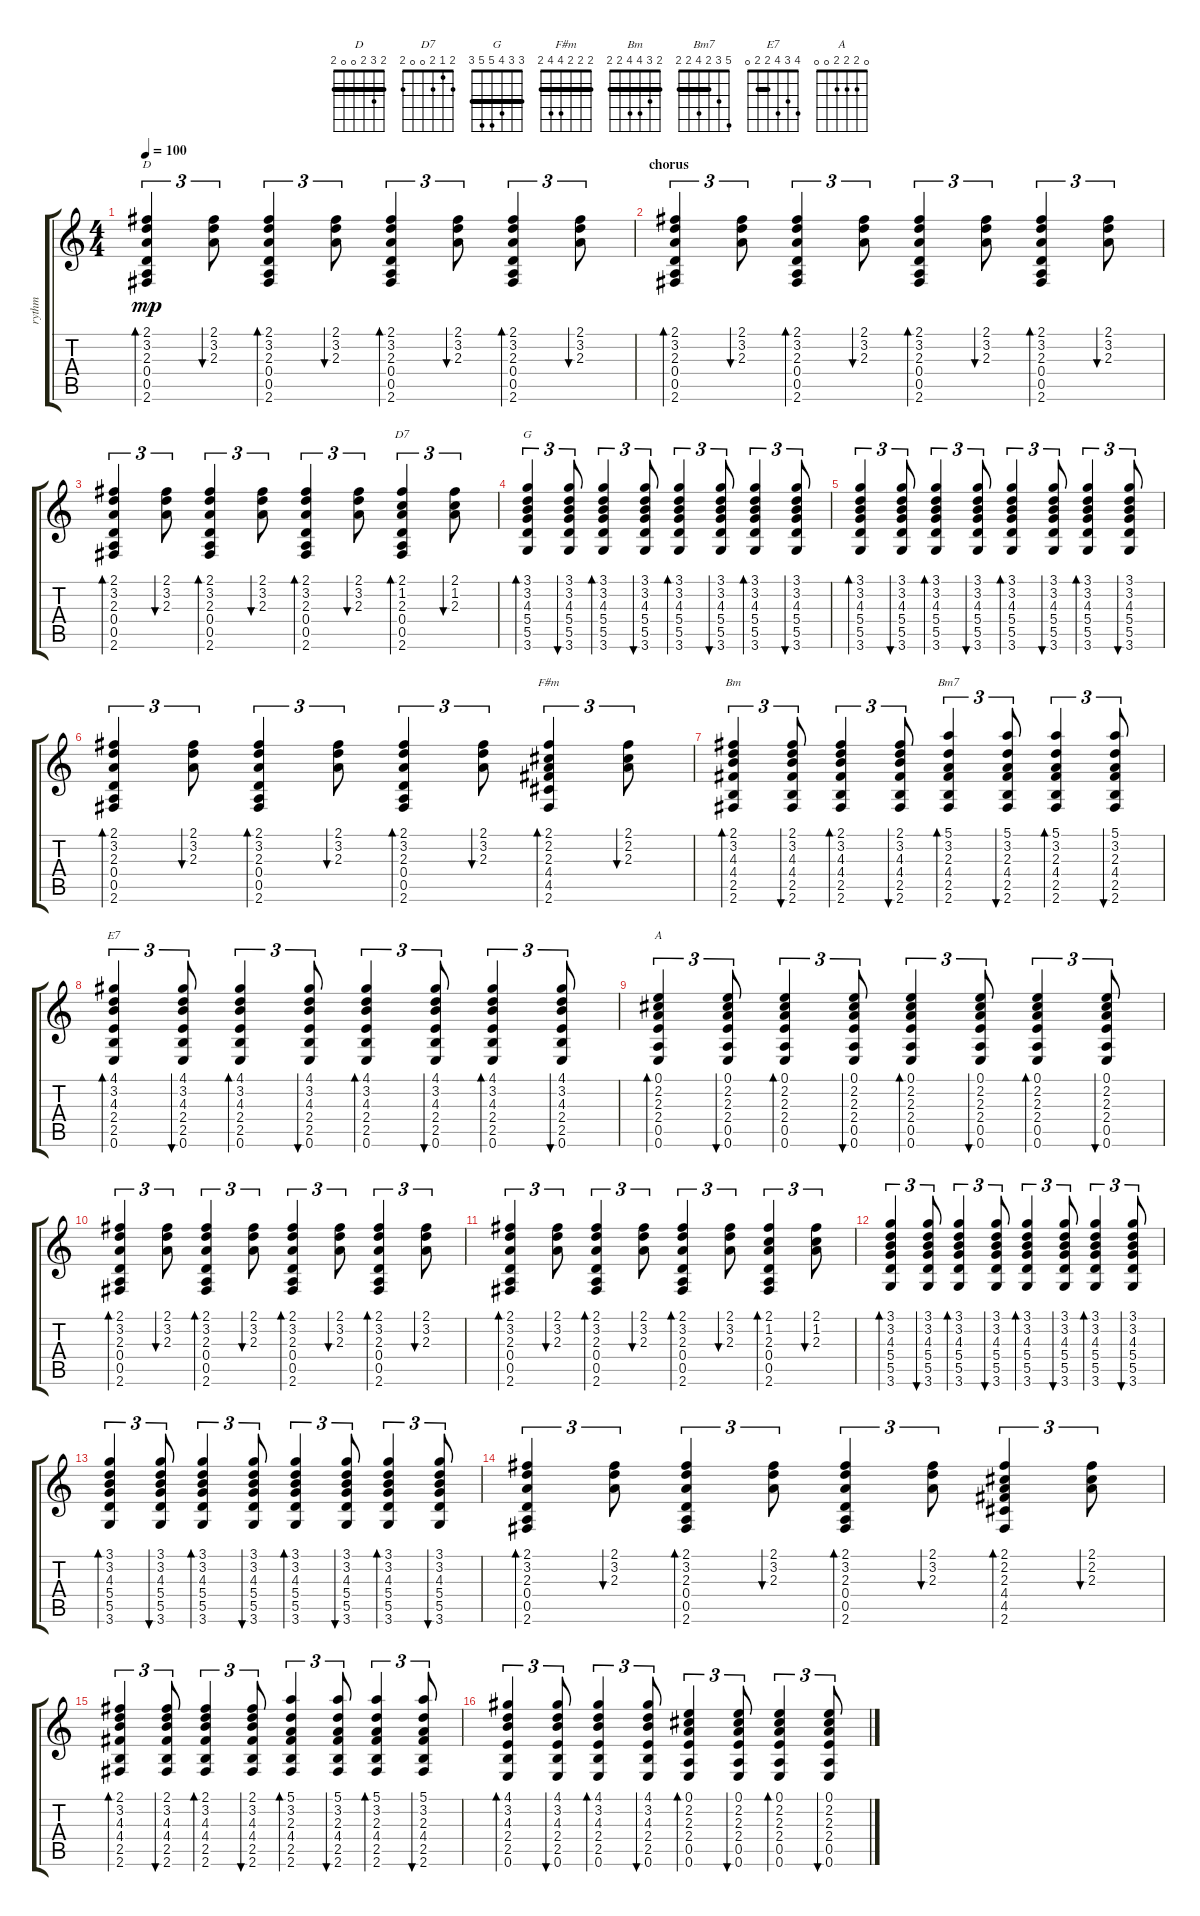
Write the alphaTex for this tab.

\track ("rythm" "rythm") {instrument acousticguitarsteel}
\staff {score tabs}
\tuning (E4 B3 G3 D3 A2 E2) {hide}
\chord ("D" 2 3 2 0 0 2) {barre 2}
\chord ("D7" 2 1 2 0 0 2)
\chord ("G" 3 3 4 5 5 3) {barre 3}
\chord ("F#m" 2 2 2 4 4 2) {barre 2}
\chord ("Bm" 2 3 4 4 2 2) {barre 2}
\chord ("Bm7" 5 3 2 4 2 2) {barre 2}
\chord ("E7" 4 3 4 2 2 0) {barre 2}
\chord ("A" 0 2 2 2 0 0)
\ts (4 4)
\tempo 100
\clef g2
\ks c
(2.1 3.2 2.3 0.4 0.5 2.6).4{tu (3 2) bd 60 ch "D" dy mp} (2.1 3.2 2.3).8{tu (3 2) bu 60} (2.1 3.2 2.3 0.4 0.5 2.6).4{tu (3 2) bd 60} (2.1 3.2 2.3).8{tu (3 2) bu 60} (2.1 3.2 2.3 0.4 0.5 2.6).4{tu (3 2) bd 60} (2.1 3.2 2.3).8{tu (3 2) bu 60} (2.1 3.2 2.3 0.4 0.5 2.6).4{tu (3 2) bd 60} (2.1 3.2 2.3).8{tu (3 2) bu 60} |
\section ("" "chorus")
(2.1 3.2 2.3 0.4 0.5 2.6).4{tu (3 2) bd 60} (2.1 3.2 2.3).8{tu (3 2) bu 60} (2.1 3.2 2.3 0.4 0.5 2.6).4{tu (3 2) bd 60} (2.1 3.2 2.3).8{tu (3 2) bu 60} (2.1 3.2 2.3 0.4 0.5 2.6).4{tu (3 2) bd 60} (2.1 3.2 2.3).8{tu (3 2) bu 60} (2.1 3.2 2.3 0.4 0.5 2.6).4{tu (3 2) bd 60} (2.1 3.2 2.3).8{tu (3 2) bu 60} |
(2.1 3.2 2.3 0.4 0.5 2.6).4{tu (3 2) bd 60} (2.1 3.2 2.3).8{tu (3 2) bu 60} (2.1 3.2 2.3 0.4 0.5 2.6).4{tu (3 2) bd 60} (2.1 3.2 2.3).8{tu (3 2) bu 60} (2.1 3.2 2.3 0.4 0.5 2.6).4{tu (3 2) bd 60} (2.1 3.2 2.3).8{tu (3 2) bu 60} (2.1 1.2 2.3 0.4 0.5 2.6).4{tu (3 2) bd 60 ch "D7"} (2.1 1.2 2.3).8{tu (3 2) bu 60} |
(3.1 3.2 4.3 5.4 5.5 3.6).4{tu (3 2) bd 60 ch "G"} (3.1 3.2 4.3 5.4 5.5 3.6).8{tu (3 2) bu 60} (3.1 3.2 4.3 5.4 5.5 3.6).4{tu (3 2) bd 60} (3.1 3.2 4.3 5.4 5.5 3.6).8{tu (3 2) bu 60} (3.1 3.2 4.3 5.4 5.5 3.6).4{tu (3 2) bd 60} (3.1 3.2 4.3 5.4 5.5 3.6).8{tu (3 2) bu 60} (3.1 3.2 4.3 5.4 5.5 3.6).4{tu (3 2) bd 60} (3.1 3.2 4.3 5.4 5.5 3.6).8{tu (3 2) bu 60} |
(3.1 3.2 4.3 5.4 5.5 3.6).4{tu (3 2) bd 60} (3.1 3.2 4.3 5.4 5.5 3.6).8{tu (3 2) bu 60} (3.1 3.2 4.3 5.4 5.5 3.6).4{tu (3 2) bd 60} (3.1 3.2 4.3 5.4 5.5 3.6).8{tu (3 2) bu 60} (3.1 3.2 4.3 5.4 5.5 3.6).4{tu (3 2) bd 60} (3.1 3.2 4.3 5.4 5.5 3.6).8{tu (3 2) bu 60} (3.1 3.2 4.3 5.4 5.5 3.6).4{tu (3 2) bd 60} (3.1 3.2 4.3 5.4 5.5 3.6).8{tu (3 2) bu 60} |
(2.1 3.2 2.3 0.4 0.5 2.6).4{tu (3 2) bd 60} (2.1 3.2 2.3).8{tu (3 2) bu 60} (2.1 3.2 2.3 0.4 0.5 2.6).4{tu (3 2) bd 60} (2.1 3.2 2.3).8{tu (3 2) bu 60} (2.1 3.2 2.3 0.4 0.5 2.6).4{tu (3 2) bd 60} (2.1 3.2 2.3).8{tu (3 2) bu 60} (2.1 2.2 2.3 4.4 4.5 2.6).4{tu (3 2) bd 60 ch "F#m"} (2.1 2.2 2.3).8{tu (3 2) bu 60} |
(2.1 3.2 4.3 4.4 2.5 2.6).4{tu (3 2) bd 60 ch "Bm"} (2.1 3.2 4.3 4.4 2.5 2.6).8{tu (3 2) bu 60} (2.1 3.2 4.3 4.4 2.5 2.6).4{tu (3 2) bd 60} (2.1 3.2 4.3 4.4 2.5 2.6).8{tu (3 2) bu 60} (5.1 3.2 2.3 4.4 2.5 2.6).4{tu (3 2) bd 60 ch "Bm7"} (5.1 3.2 2.3 4.4 2.5 2.6).8{tu (3 2) bu 60} (5.1 3.2 2.3 4.4 2.5 2.6).4{tu (3 2) bd 60} (5.1 3.2 2.3 4.4 2.5 2.6).8{tu (3 2) bu 60} |
(4.1 3.2 4.3 2.4 2.5 0.6).4{tu (3 2) bd 60 ch "E7"} (4.1 3.2 4.3 2.4 2.5 0.6).8{tu (3 2) bu 60} (4.1 3.2 4.3 2.4 2.5 0.6).4{tu (3 2) bd 60} (4.1 3.2 4.3 2.4 2.5 0.6).8{tu (3 2) bu 60} (4.1 3.2 4.3 2.4 2.5 0.6).4{tu (3 2) bd 60} (4.1 3.2 4.3 2.4 2.5 0.6).8{tu (3 2) bu 60} (4.1 3.2 4.3 2.4 2.5 0.6).4{tu (3 2) bd 60} (4.1 3.2 4.3 2.4 2.5 0.6).8{tu (3 2) bu 60} |
(0.1 2.2 2.3 2.4 0.5 0.6).4{tu (3 2) bd 60 ch "A"} (0.1 2.2 2.3 2.4 0.5 0.6).8{tu (3 2) bu 60} (0.1 2.2 2.3 2.4 0.5 0.6).4{tu (3 2) bd 60} (0.1 2.2 2.3 2.4 0.5 0.6).8{tu (3 2) bu 60} (0.1 2.2 2.3 2.4 0.5 0.6).4{tu (3 2) bd 60} (0.1 2.2 2.3 2.4 0.5 0.6).8{tu (3 2) bu 60} (0.1 2.2 2.3 2.4 0.5 0.6).4{tu (3 2) bd 60} (0.1 2.2 2.3 2.4 0.5 0.6).8{tu (3 2) bu 60} |
(2.1 3.2 2.3 0.4 0.5 2.6).4{tu (3 2) bd 60} (2.1 3.2 2.3).8{tu (3 2) bu 60} (2.1 3.2 2.3 0.4 0.5 2.6).4{tu (3 2) bd 60} (2.1 3.2 2.3).8{tu (3 2) bu 60} (2.1 3.2 2.3 0.4 0.5 2.6).4{tu (3 2) bd 60} (2.1 3.2 2.3).8{tu (3 2) bu 60} (2.1 3.2 2.3 0.4 0.5 2.6).4{tu (3 2) bd 60} (2.1 3.2 2.3).8{tu (3 2) bu 60} |
(2.1 3.2 2.3 0.4 0.5 2.6).4{tu (3 2) bd 60} (2.1 3.2 2.3).8{tu (3 2) bu 60} (2.1 3.2 2.3 0.4 0.5 2.6).4{tu (3 2) bd 60} (2.1 3.2 2.3).8{tu (3 2) bu 60} (2.1 3.2 2.3 0.4 0.5 2.6).4{tu (3 2) bd 60} (2.1 3.2 2.3).8{tu (3 2) bu 60} (2.1 1.2 2.3 0.4 0.5 2.6).4{tu (3 2) bd 60} (2.1 1.2 2.3).8{tu (3 2) bu 60} |
(3.1 3.2 4.3 5.4 5.5 3.6).4{tu (3 2) bd 60} (3.1 3.2 4.3 5.4 5.5 3.6).8{tu (3 2) bu 60} (3.1 3.2 4.3 5.4 5.5 3.6).4{tu (3 2) bd 60} (3.1 3.2 4.3 5.4 5.5 3.6).8{tu (3 2) bu 60} (3.1 3.2 4.3 5.4 5.5 3.6).4{tu (3 2) bd 60} (3.1 3.2 4.3 5.4 5.5 3.6).8{tu (3 2) bu 60} (3.1 3.2 4.3 5.4 5.5 3.6).4{tu (3 2) bd 60} (3.1 3.2 4.3 5.4 5.5 3.6).8{tu (3 2) bu 60} |
(3.1 3.2 4.3 5.4 5.5 3.6).4{tu (3 2) bd 60} (3.1 3.2 4.3 5.4 5.5 3.6).8{tu (3 2) bu 60} (3.1 3.2 4.3 5.4 5.5 3.6).4{tu (3 2) bd 60} (3.1 3.2 4.3 5.4 5.5 3.6).8{tu (3 2) bu 60} (3.1 3.2 4.3 5.4 5.5 3.6).4{tu (3 2) bd 60} (3.1 3.2 4.3 5.4 5.5 3.6).8{tu (3 2) bu 60} (3.1 3.2 4.3 5.4 5.5 3.6).4{tu (3 2) bd 60} (3.1 3.2 4.3 5.4 5.5 3.6).8{tu (3 2) bu 60} |
(2.1 3.2 2.3 0.4 0.5 2.6).4{tu (3 2) bd 60} (2.1 3.2 2.3).8{tu (3 2) bu 60} (2.1 3.2 2.3 0.4 0.5 2.6).4{tu (3 2) bd 60} (2.1 3.2 2.3).8{tu (3 2) bu 60} (2.1 3.2 2.3 0.4 0.5 2.6).4{tu (3 2) bd 60} (2.1 3.2 2.3).8{tu (3 2) bu 60} (2.1 2.2 2.3 4.4 4.5 2.6).4{tu (3 2) bd 60} (2.1 2.2 2.3).8{tu (3 2) bu 60} |
(2.1 3.2 4.3 4.4 2.5 2.6).4{tu (3 2) bd 60} (2.1 3.2 4.3 4.4 2.5 2.6).8{tu (3 2) bu 60} (2.1 3.2 4.3 4.4 2.5 2.6).4{tu (3 2) bd 60} (2.1 3.2 4.3 4.4 2.5 2.6).8{tu (3 2) bu 60} (5.1 3.2 2.3 4.4 2.5 2.6).4{tu (3 2) bd 60} (5.1 3.2 2.3 4.4 2.5 2.6).8{tu (3 2) bu 60} (5.1 3.2 2.3 4.4 2.5 2.6).4{tu (3 2) bd 60} (5.1 3.2 2.3 4.4 2.5 2.6).8{tu (3 2) bu 60} |
(4.1 3.2 4.3 2.4 2.5 0.6).4{tu (3 2) bd 60} (4.1 3.2 4.3 2.4 2.5 0.6).8{tu (3 2) bu 60} (4.1 3.2 4.3 2.4 2.5 0.6).4{tu (3 2) bd 60} (4.1 3.2 4.3 2.4 2.5 0.6).8{tu (3 2) bu 60} (0.1 2.2 2.3 2.4 0.5 0.6).4{tu (3 2) bd 60} (0.1 2.2 2.3 2.4 0.5 0.6).8{tu (3 2) bu 60} (0.1 2.2 2.3 2.4 0.5 0.6).4{tu (3 2) bd 60} (0.1 2.2 2.3 2.4 0.5 0.6).8{tu (3 2) bu 60}
